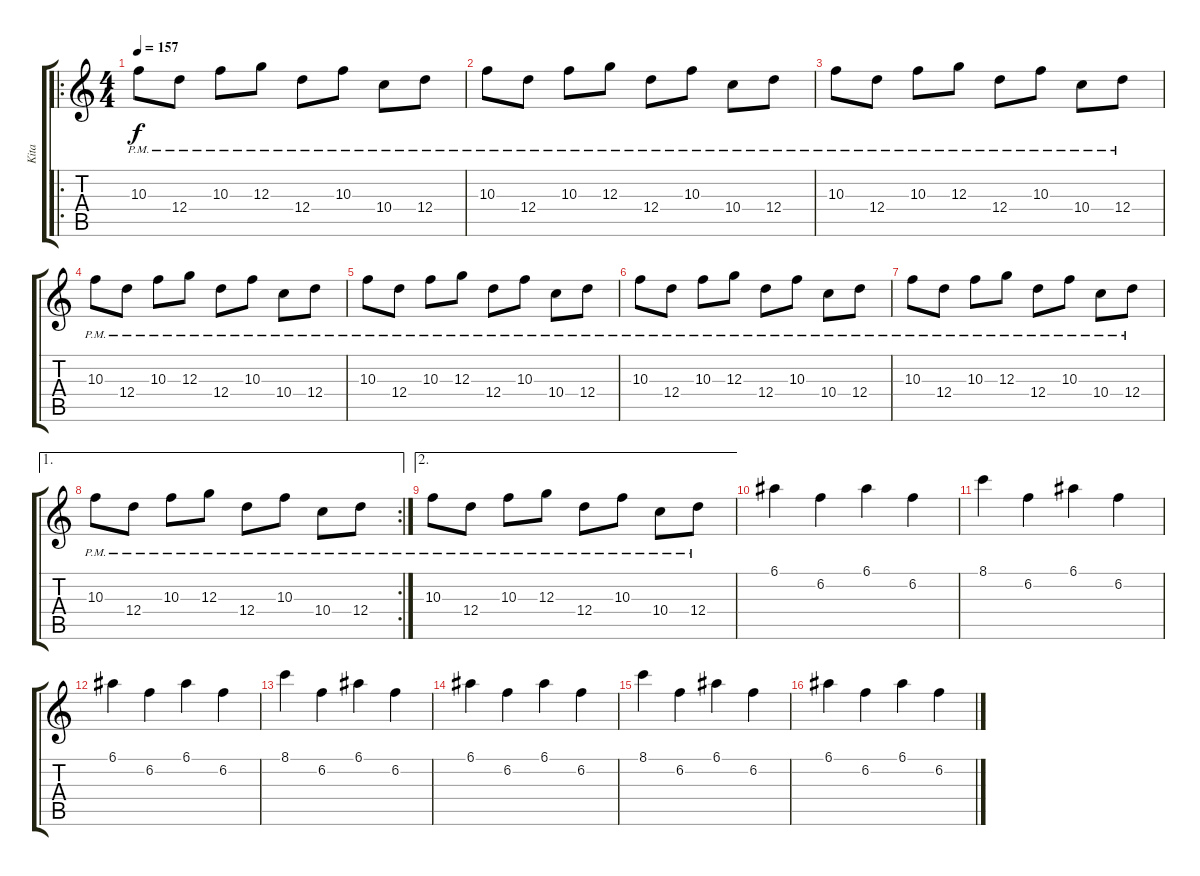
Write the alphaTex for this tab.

\track ("Kita" "Kita") {instrument electricguitarjazz}
\staff {score tabs}
\tuning (E4 B3 G3 D3 A2 E2) {hide}
\ro
\ts (4 4)
\tempo 157
\clef g2
\ks c
10.3{pm}.8{dy f} 12.4{pm}.8 10.3{pm}.8 12.3{pm}.8 12.4{pm}.8 10.3{pm}.8 10.4{pm}.8 12.4{pm}.8 |
10.3{pm}.8 12.4{pm}.8 10.3{pm}.8 12.3{pm}.8 12.4{pm}.8 10.3{pm}.8 10.4{pm}.8 12.4{pm}.8 |
10.3{pm}.8 12.4{pm}.8 10.3{pm}.8 12.3{pm}.8 12.4{pm}.8 10.3{pm}.8 10.4{pm}.8 12.4{pm}.8 |
10.3{pm}.8 12.4{pm}.8 10.3{pm}.8 12.3{pm}.8 12.4{pm}.8 10.3{pm}.8 10.4{pm}.8 12.4{pm}.8 |
10.3{pm}.8 12.4{pm}.8 10.3{pm}.8 12.3{pm}.8 12.4{pm}.8 10.3{pm}.8 10.4{pm}.8 12.4{pm}.8 |
10.3{pm}.8 12.4{pm}.8 10.3{pm}.8 12.3{pm}.8 12.4{pm}.8 10.3{pm}.8 10.4{pm}.8 12.4{pm}.8 |
10.3{pm}.8 12.4{pm}.8 10.3{pm}.8 12.3{pm}.8 12.4{pm}.8 10.3{pm}.8 10.4{pm}.8 12.4{pm}.8 |
\ae 1
\rc 2
10.3{pm}.8 12.4{pm}.8 10.3{pm}.8 12.3{pm}.8 12.4{pm}.8 10.3{pm}.8 10.4{pm}.8 12.4{pm}.8 |
\ae 2
10.3{pm}.8 12.4{pm}.8 10.3{pm}.8 12.3{pm}.8 12.4{pm}.8 10.3{pm}.8 10.4{pm}.8 12.4{pm}.8 |
6.1.4 6.2.4 6.1.4 6.2.4 |
8.1.4 6.2.4 6.1.4 6.2.4 |
6.1.4 6.2.4 6.1.4 6.2.4 |
8.1.4 6.2.4 6.1.4 6.2.4 |
6.1.4 6.2.4 6.1.4 6.2.4 |
8.1.4 6.2.4 6.1.4 6.2.4 |
6.1.4 6.2.4 6.1.4 6.2.4
